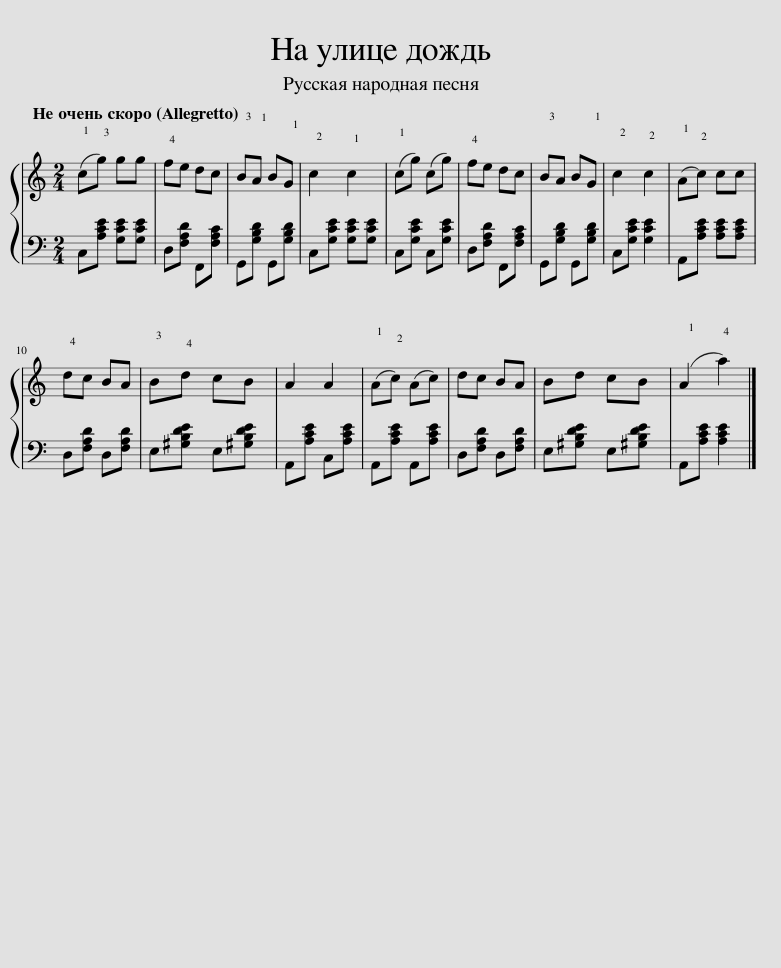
X:1
%%score { 1 | 2 }
L:1/8
Q:1/4=96
M:2/4
I:linebreak $
K:C
V:1 treble
V:2 bass
V:1
 (!1!c!3!g) gg | !4!fe dc | !3!B!1!A B!1!G | !2!c2 !1!c2 | (!1!cg) (cg) | %5
 !4!fe dc | !3!BA B!1!G | !2!c2 !2!c2 | (!1!A!2!c) cc |$ !4!dc BA | %10
 !3!B!4!d cB | A2 A2 | (!1!A!2!c) (Ac) | dc BA | Bd cB | %15
 (!1!A2 !4!a2) |] %16
V:2
 C,[A,CE] [G,CE][G,CE] | D,[F,A,D] F,,[F,A,C] | G,,[G,B,D] G,,[G,B,D] | C,[G,CE] [G,CE][G,CE] | C,[G,CE] C,[G,CE] | %5
 D,[F,A,D] F,,[F,A,C] | G,,[G,B,D] G,,[G,B,D] | C,[G,CE] [G,CE]2 | A,,[A,CE] [A,CE][A,CE] |$ D,[F,A,D] D,[F,A,D] | %10
 E,[^G,B,DE] E,[^G,B,DE] | A,,[A,CE] C,[A,CE] | A,,[A,CE] A,,[A,CE] | D,[F,A,D] D,[F,A,D] | E,[^G,B,DE] E,[^G,B,DE] | %15
 A,,[A,CE] [A,CE]2 |] %16
